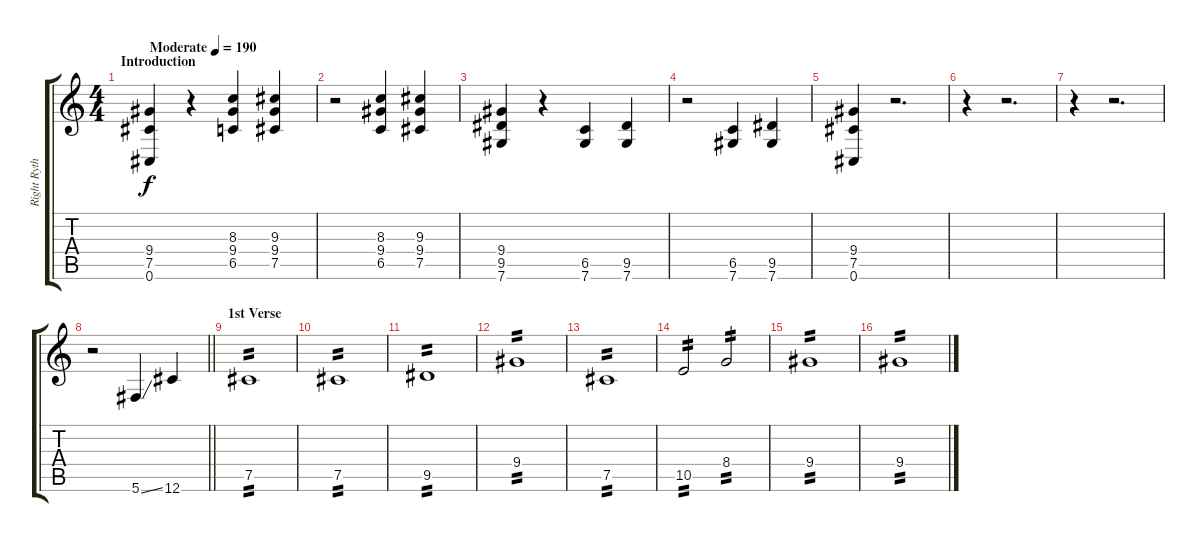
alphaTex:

\track ("Right Rythm Guitar (Rythm Guitar)" "Right Ryth") {instrument distortionguitar}
\staff {score tabs}
\tuning (Db4 Ab3 E3 B2 Gb2 Db2) {hide}
\ts (4 4)
\section ("" "Introduction")
\tempo (190 "Moderate")
\clef g2
\ks c
(9.4 7.5 0.6).4{dy f instrument distortionguitar} r.4 (8.3 9.4 6.5).4 (9.3 9.4 7.5).4 |
r.2 (8.3 9.4 6.5).4 (9.3 9.4 7.5).4 |
(9.4 9.5 7.6).4 r.4 (6.5 7.6).4 (9.5 7.6).4 |
r.2 (6.5 7.6).4 (9.5 7.6).4 |
(9.4 7.5 0.6).4 r.2{d} |
r.4 r.2{d} |
r.4 r.2{d} |
\barLineRight lightlight
r.2 5.6{ss}.4 12.6.4 |
\section ("" "1st Verse")
7.5.1{tp 2} |
7.5.1{tp 2} |
9.5.1{tp 2} |
9.4.1{tp 2} |
7.5.1{tp 2} |
10.5.2{tp 2} 8.4.2{tp 2} |
9.4.1{tp 2} |
9.4.1{tp 2}
